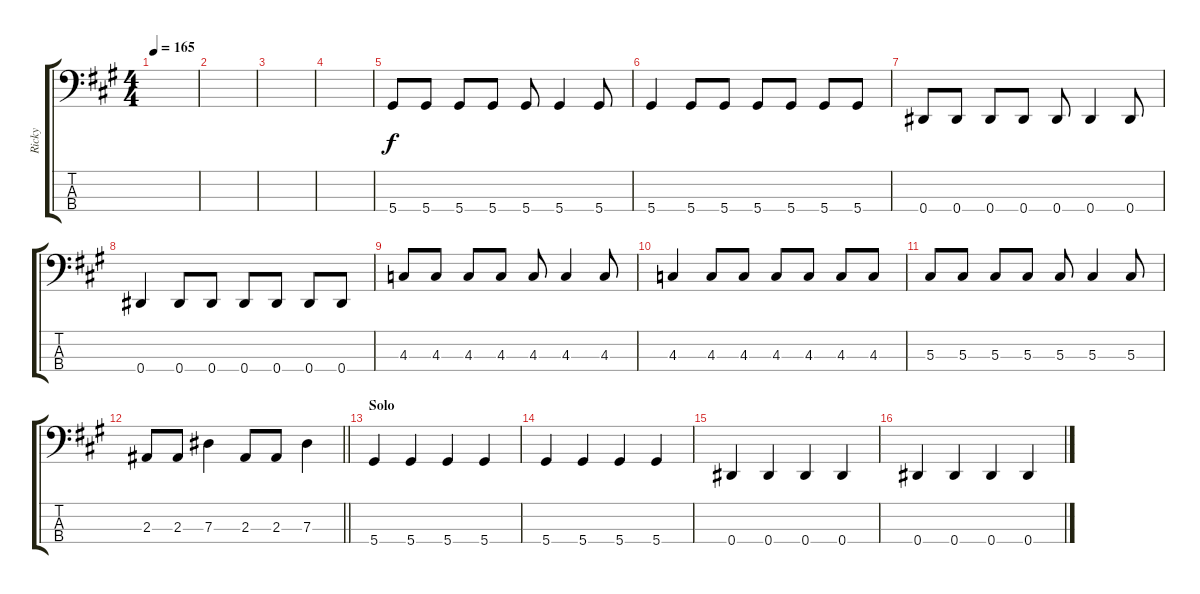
\track ("Ricky" "Ricky") {instrument acousticbass}
\staff {score tabs}
\tuning (Gb2 Db2 Ab1 Eb1) {hide}
\ts (4 4)
\tempo 165
\clef f4
\ks a
|
|
|
|
5.4.8{dy f} 5.4.8 5.4.8 5.4.8 5.4.8 5.4.4 5.4.8 |
5.4.4 5.4.8 5.4.8 5.4.8 5.4.8 5.4.8 5.4.8 |
0.4.8 0.4.8 0.4.8 0.4.8 0.4.8 0.4.4 0.4.8 |
0.4.4 0.4.8 0.4.8 0.4.8 0.4.8 0.4.8 0.4.8 |
4.3.8 4.3.8 4.3.8 4.3.8 4.3.8 4.3.4 4.3.8 |
4.3.4 4.3.8 4.3.8 4.3.8 4.3.8 4.3.8 4.3.8 |
5.3.8 5.3.8 5.3.8 5.3.8 5.3.8 5.3.4 5.3.8 |
\barLineRight lightlight
2.3.8 2.3.8 7.3.4 2.3.8 2.3.8 7.3.4 |
\section ("" "Solo")
5.4.4 5.4.4 5.4.4 5.4.4 |
5.4.4 5.4.4 5.4.4 5.4.4 |
0.4.4 0.4.4 0.4.4 0.4.4 |
0.4.4 0.4.4 0.4.4 0.4.4
